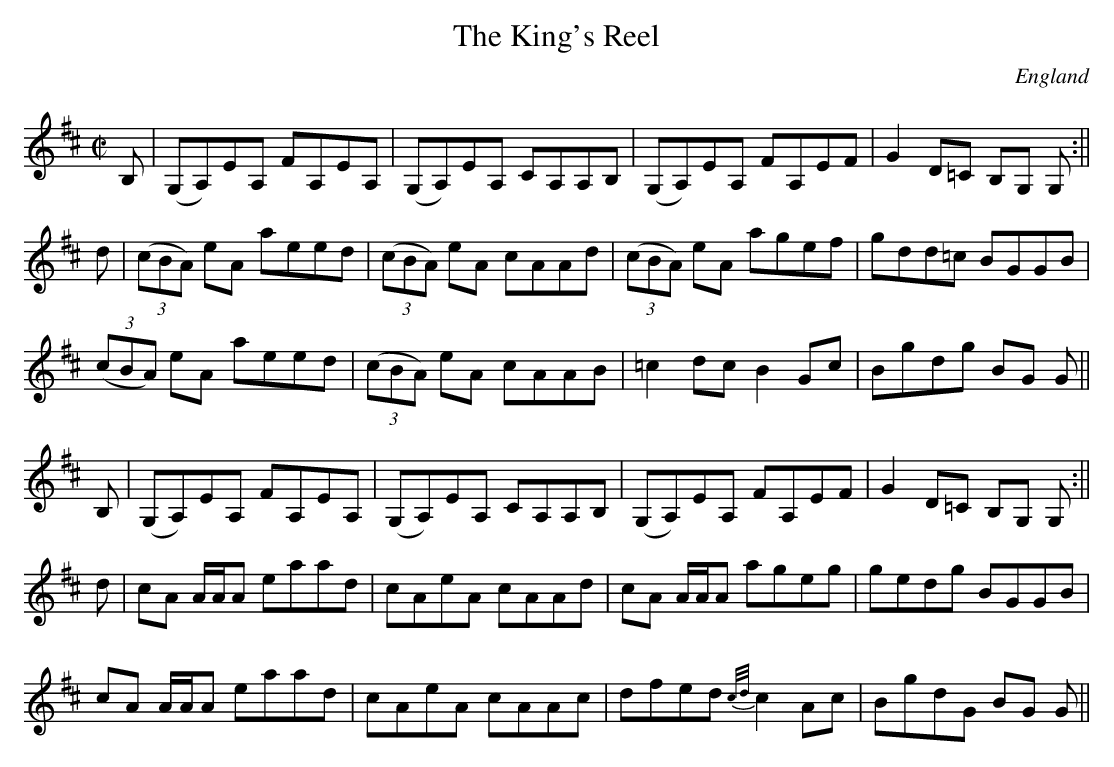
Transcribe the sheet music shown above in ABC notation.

X:1
T:The King's Reel
O:England
L:1/8
M:C|
K:AMix
B,| (G,A,)EA, FA,EA,| (G,A,)EA, CA,A,B, | (G,A,)EA, FA,EF | G2 D=C B,G, G, :||
d | ((3cBA) eA aeed| ((3cBA) eA cAAd | ((3cBA) eA agef | gdd=c BGGB|
((3cBA) eA aeed| ((3cBA) eA cAAB | =c2 dc B2 Gc | Bgdg BG G ||
B,| (G,A,)EA, FA,EA,| (G,A,)EA, CA,A,B, | (G,A,)EA, FA,EF | G2 D=C B,G, G, :||
d | cA A/A/A eaad | cAeA cAAd | cA A/A/A ageg | gedg BGGB |
cA A/A/A eaad | cAeA cAAc | dfed {c/d/}c2 Ac | BgdG BG G ||
